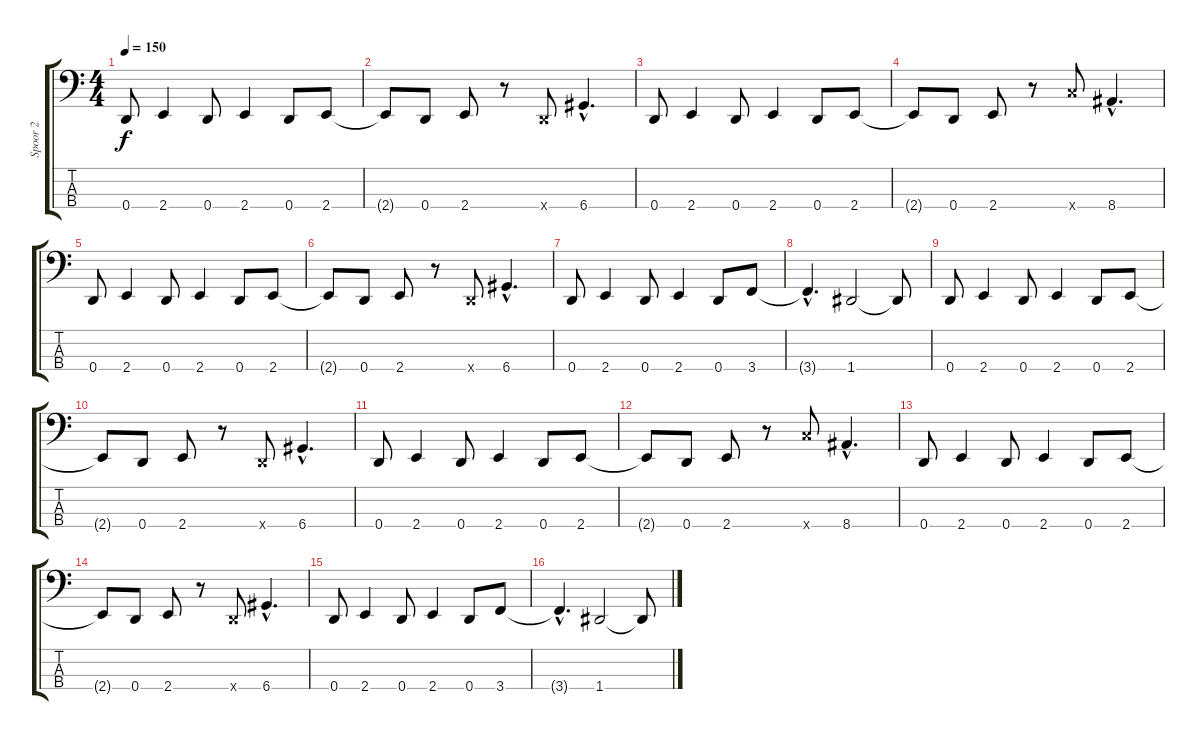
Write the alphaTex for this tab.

\track ("Spoor 2" "Spoor 2") {instrument slapbass1}
\staff {score tabs}
\tuning (G2 D2 A1 D1) {hide}
\ts (4 4)
\tempo 150
\clef f4
\ks c
0.4.8{dy f} 2.4.4 0.4.8 2.4.4 0.4.8 2.4.8 |
2.4{t}.8 0.4.8 2.4.8 r.8 0.4{x}.8 6.4{hac}.4{d} |
0.4.8 2.4.4 0.4.8 2.4.4 0.4.8 2.4.8 |
2.4{t}.8 0.4.8 2.4.8 r.8 10.4{x}.8 8.4{hac}.4{d} |
0.4.8 2.4.4 0.4.8 2.4.4 0.4.8 2.4.8 |
2.4{t}.8 0.4.8 2.4.8 r.8 0.4{x}.8 6.4{hac}.4{d} |
0.4.8 2.4.4 0.4.8 2.4.4 0.4.8 3.4.8 |
3.4{hac t}.4{d} 1.4.2 1.4{t}.8 |
0.4.8 2.4.4 0.4.8 2.4.4 0.4.8 2.4.8 |
2.4{t}.8 0.4.8 2.4.8 r.8 0.4{x}.8 6.4{hac}.4{d} |
0.4.8 2.4.4 0.4.8 2.4.4 0.4.8 2.4.8 |
2.4{t}.8 0.4.8 2.4.8 r.8 10.4{x}.8 8.4{hac}.4{d} |
0.4.8 2.4.4 0.4.8 2.4.4 0.4.8 2.4.8 |
2.4{t}.8 0.4.8 2.4.8 r.8 0.4{x}.8 6.4{hac}.4{d} |
0.4.8 2.4.4 0.4.8 2.4.4 0.4.8 3.4.8 |
3.4{hac t}.4{d} 1.4.2 1.4{t}.8
